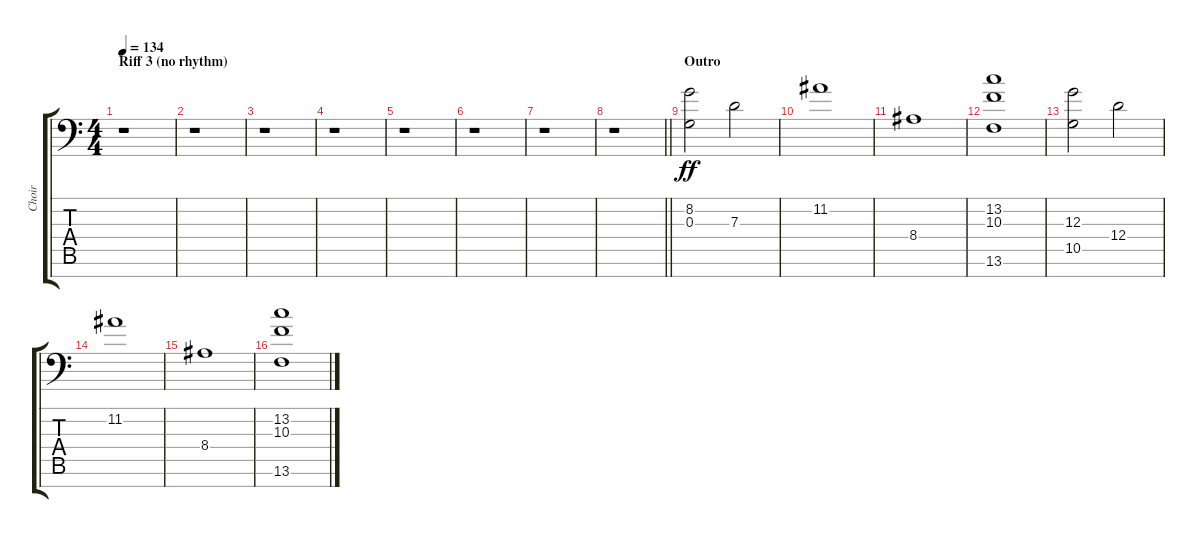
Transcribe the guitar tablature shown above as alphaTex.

\track ("Choir" "Choir") {instrument voiceoohs}
\staff {score tabs}
\tuning (C8 B3 G3 D3 A2 E2 C-1) {hide}
\ts (4 4)
\section ("" "Riff 3 (no rhythm)")
\tempo 134
\clef f4
\ks c
r.1{dy ff} |
r.1 |
r.1 |
r.1 |
r.1 |
r.1 |
r.1 |
\barLineRight lightlight
r.1 |
\section ("" "Outro")
(8.2 0.3).2 7.3.2 |
11.2.1 |
8.4.1 |
(13.2 10.3 13.6).1 |
(12.3 10.5).2 12.4.2 |
11.2.1 |
8.4.1 |
(13.2 10.3 13.6).1
